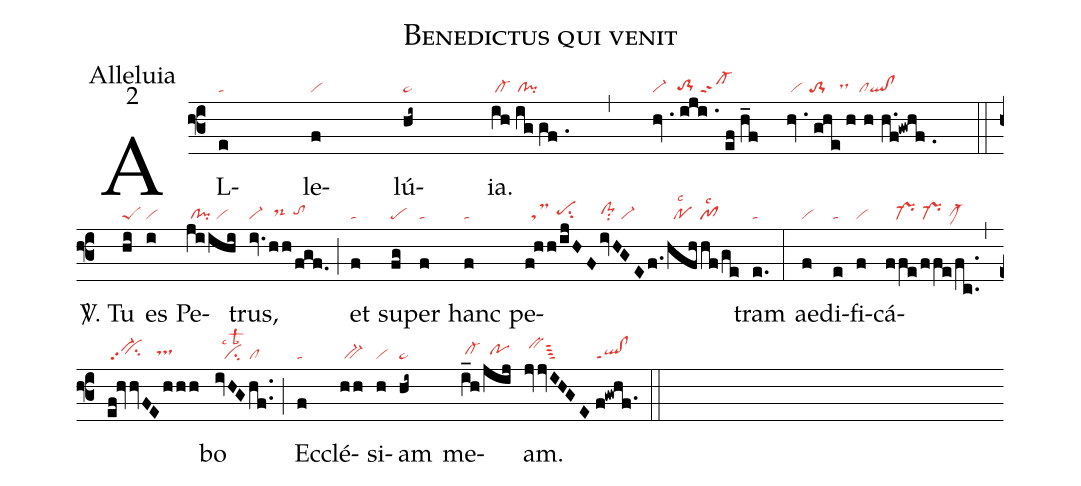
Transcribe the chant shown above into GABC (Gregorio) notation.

name:Benedictus qui venit;
office-part:Alleluia;
mode:2;
nabc-lines:1;
%%
(f3) AL(e|ta)le(f|vi)lú(hi~|pe~)ia.(ih/iggf.|/cl-//cl!pi) (,)
(hv.iji./ef/h_f|vi-///to-1hg//cl-ppt2|//hv.ghe/hhh.f!gwhf.|/vi//to-1////dshh///clql!cl) (::z)

<sp>V/</sp>.
Tu(hi|peS) es(i|vi) Pe(jiihi|/cl!pi/vi)trus,(iv.hh/fgf.|vi-///ds-hh//tohh) (;)
et(f|ta) su(fg|pe)per(f|ta) hanc(f|ta)
pe(f!hh/ijHFivHGE/f.|//tsM//pehhsu2///////clS-hhsu2/vi-|/hfhhf/ge|//polsc2//pf1lsc2)tram(e.|ta) (:)
ae(f|vi)di(e|ta)fi(f|vi)cá(ffe/ffe/fc..|///pr-//pr-//clM-hg)(,)(ef!hvvFEhhh|/vi-pp2```cihh////tshh)bo(ivHGhf..|//cilsc2lsb2/cl) (;)
Ec(f|ta)clé(hh|/bv-)si(h|vi)am(hi~|pe~) me(i_h|/cl-hh|/jij|//pohh)am.(jvvIHGE|/bvhjsut4|//f!gwhf.1|ql!clppt1) (::)
